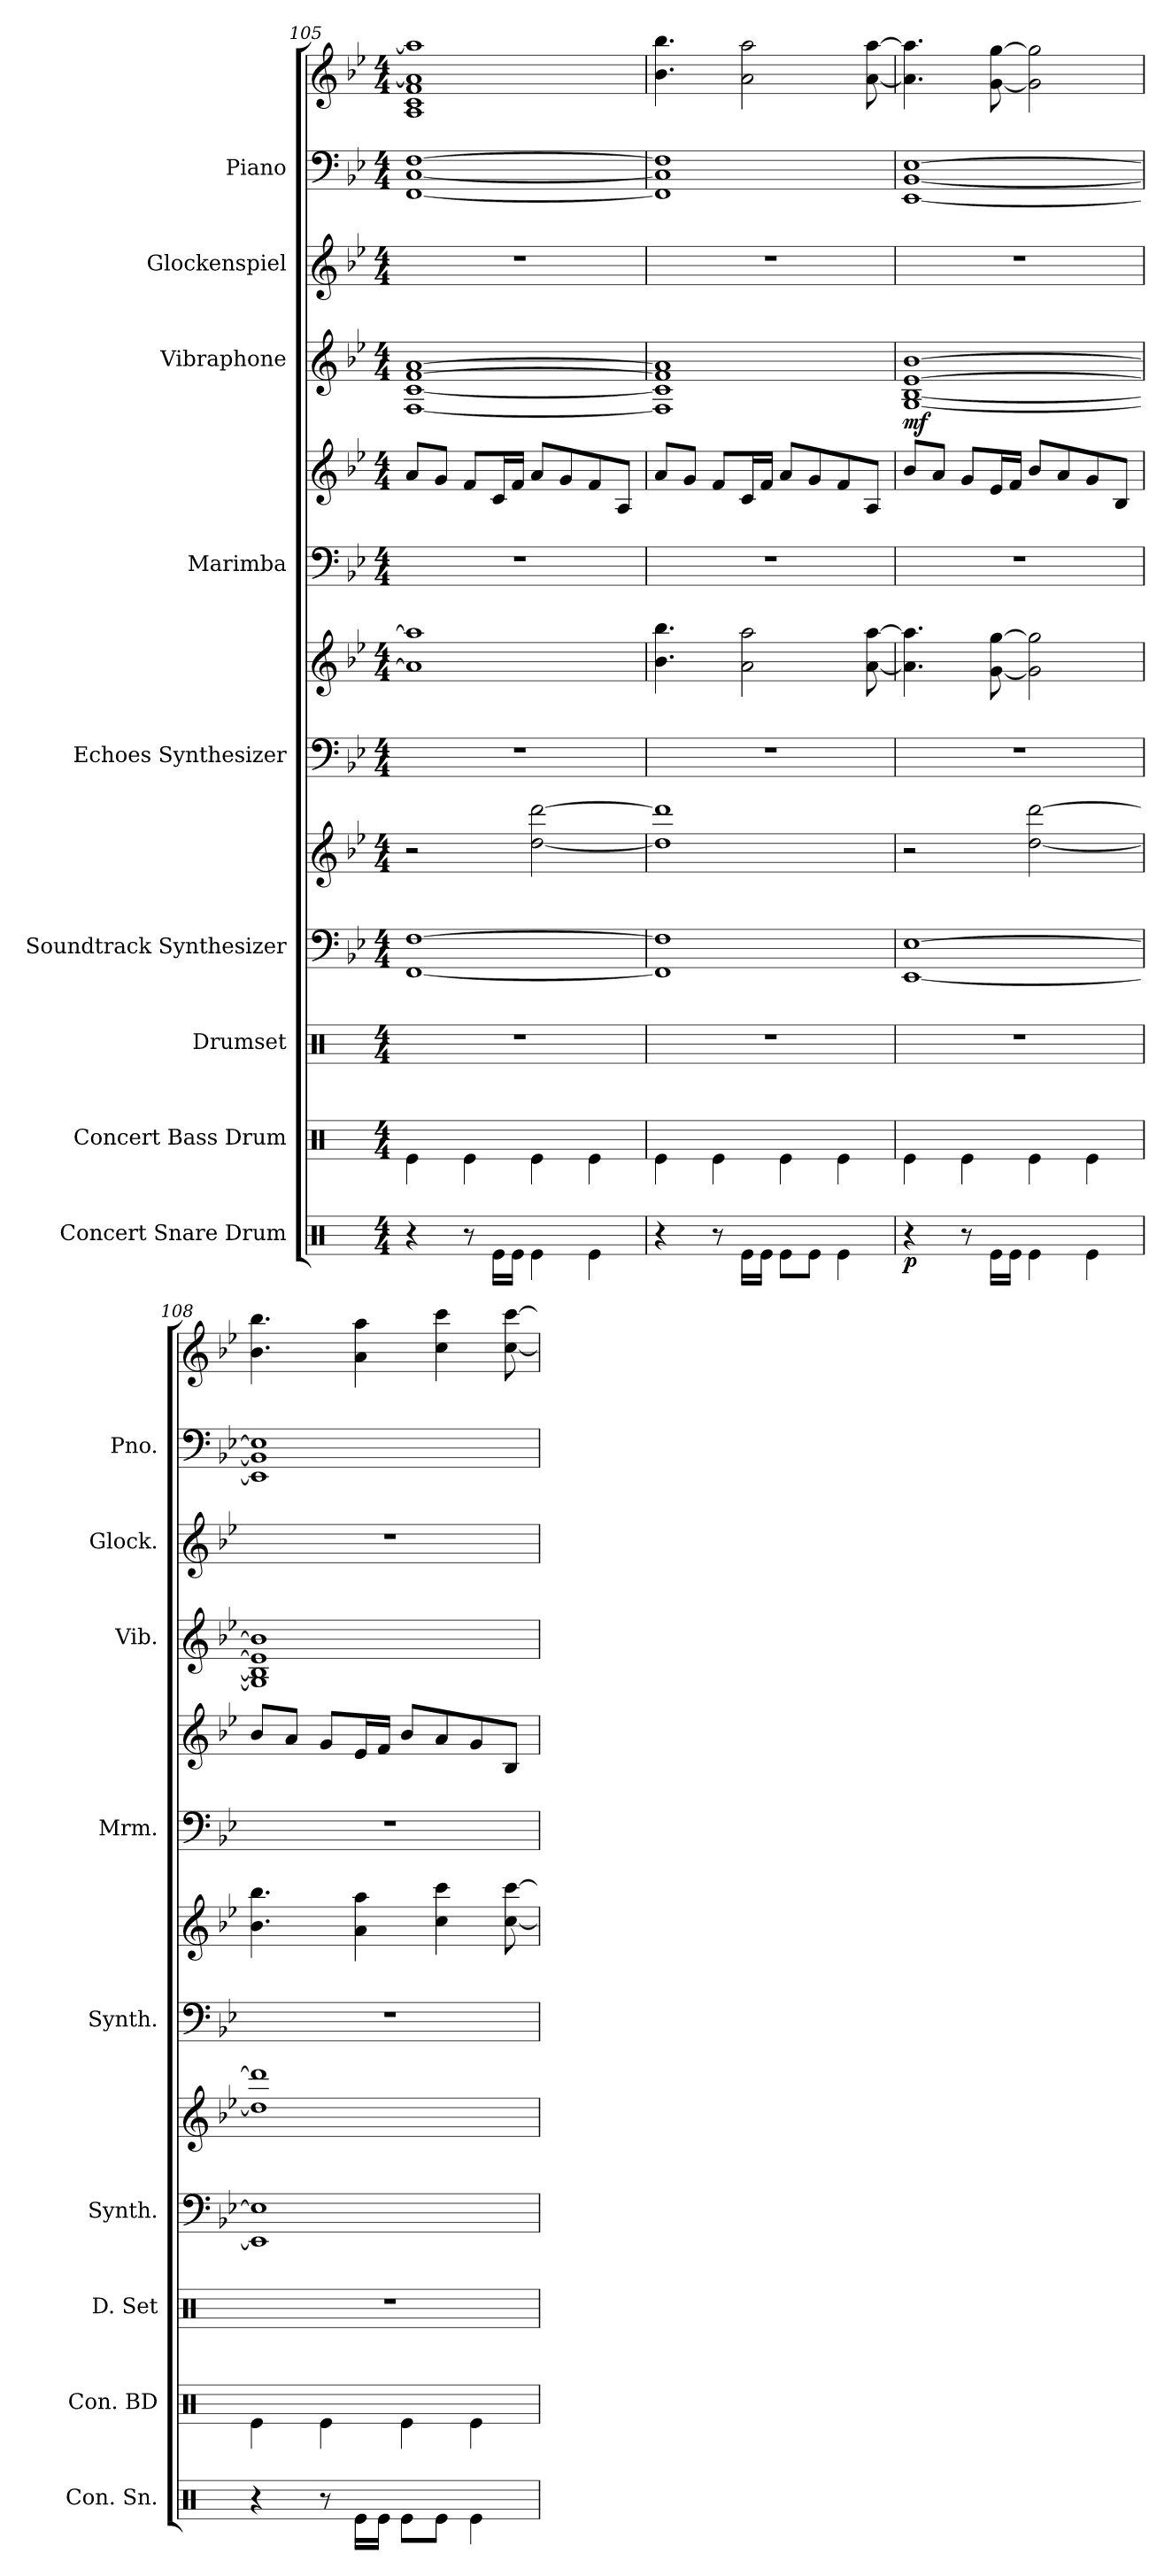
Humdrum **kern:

**kern	**dynam	**kern	**kern	**kern	**kern	**kern	**kern	**kern	**kern	**kern	**dynam	**kern	**kern	**kern
*part9	*part9	*part8	*part7	*part6	*part6	*part5	*part5	*part4	*part4	*part3	*part3	*part2	*part1	*part1
*staff13	*staff13	*staff12	*staff11	*staff10	*staff9	*staff8	*staff7	*staff6	*staff5	*staff4	*staff4	*staff3	*staff2	*staff1
*I"Concert Snare Drum	*	*I"Concert Bass Drum	*I"Drumset	*I"Soundtrack Synthesizer	*	*I"Echoes Synthesizer	*	*I"Marimba	*	*I"Vibraphone	*	*I"Glockenspiel	*I"Piano	*
*I'Con. Sn.	*	*I'Con. BD	*I'D. Set	*I'Synth.	*	*I'Synth.	*	*I'Mrm.	*	*I'Vib.	*	*I'Glock.	*I'Pno.	*
*clefX	*	*clefX	*clefX	*clefF4	*clefG2	*clefF4	*clefG2	*clefF4	*clefG2	*clefG2	*	*clefG2	*clefF4	*clefG2
*	*	*	*	*	*	*	*	*	*	*	*	*ITrd-14c-24	*	*
*k[]	*	*k[]	*k[]	*k[b-e-]	*k[b-e-]	*k[b-e-]	*k[b-e-]	*k[b-e-]	*k[b-e-]	*k[b-e-]	*	*k[b-e-]	*k[b-e-]	*k[b-e-]
*M4/4	*	*M4/4	*M4/4	*M4/4	*M4/4	*M4/4	*M4/4	*M4/4	*M4/4	*M4/4	*	*M4/4	*M4/4	*M4/4
=105	=105	=105	=105	=105	=105	=105	=105	=105	=105	=105	=105	=105	=105	=105
4r	.	4Re\	1r	[1FF [1F	2r	1r	1a] 1aa]	1r	8a/L	[1F [1c [1f [1a	.	1r	[1FF [1C [1F	1A 1c 1f 1a] 1aa]
.	.	.	.	.	.	.	.	.	8g/J	.	.	.	.	.
8r	.	4Re\	.	.	.	.	.	.	8f/L	.	.	.	.	.
16Re\LL	.	.	.	.	.	.	.	.	16c/L	.	.	.	.	.
16Re\JJ	.	.	.	.	.	.	.	.	16f/JJ	.	.	.	.	.
4Re\	.	4Re\	.	.	[2dd\ [2ddd\	.	.	.	8a/L	.	.	.	.	.
.	.	.	.	.	.	.	.	.	8g/	.	.	.	.	.
4Re\	.	4Re\	.	.	.	.	.	.	8f/	.	.	.	.	.
.	.	.	.	.	.	.	.	.	8A/J	.	.	.	.	.
!!LO:PB:g=z
=106	=106	=106	=106	=106	=106	=106	=106	=106	=106	=106	=106	=106	=106	=106
4r	.	4Re\	1r	1FF] 1F]	1dd] 1ddd]	1r	4.b-\ 4.bb-\	1r	8a/L	1F] 1c] 1f] 1a]	.	1r	1FF] 1C] 1F]	4.b-\ 4.bb-\
.	.	.	.	.	.	.	.	.	8g/J	.	.	.	.	.
8r	.	4Re\	.	.	.	.	.	.	8f/L	.	.	.	.	.
16Re\LL	.	.	.	.	.	.	2a\ 2aa\	.	16c/L	.	.	.	.	2a\ 2aa\
16Re\JJ	.	.	.	.	.	.	.	.	16f/JJ	.	.	.	.	.
8Re\L	.	4Re\	.	.	.	.	.	.	8a/L	.	.	.	.	.
8Re\J	.	.	.	.	.	.	.	.	8g/	.	.	.	.	.
4Re\	.	4Re\	.	.	.	.	.	.	8f/	.	.	.	.	.
.	.	.	.	.	.	.	[8a\ [8aa\	.	8A/J	.	.	.	.	[8a\ [8aa\
=107	=107	=107	=107	=107	=107	=107	=107	=107	=107	=107	=107	=107	=107	=107
!	!LO:DY:b	!	!	!	!	!	!	!	!	!	!LO:DY:b	!	!	!
4r	p	4Re\	1r	[1EE- [1E-	2r	1r	4.a\] 4.aa\]	1r	8b-/L	[1G [1B- [1e- [1b-	mf	1r	[1EE- [1BB- [1E-	4.a\] 4.aa\]
.	.	.	.	.	.	.	.	.	8a/J	.	.	.	.	.
8r	.	4Re\	.	.	.	.	.	.	8g/L	.	.	.	.	.
16Re\LL	.	.	.	.	.	.	[8g\ [8gg\	.	16e-/L	.	.	.	.	[8g\ [8gg\
16Re\JJ	.	.	.	.	.	.	.	.	16f/JJ	.	.	.	.	.
4Re\	.	4Re\	.	.	[2dd\ [2ddd\	.	2g\] 2gg\]	.	8b-/L	.	.	.	.	2g\] 2gg\]
.	.	.	.	.	.	.	.	.	8a/	.	.	.	.	.
4Re\	.	4Re\	.	.	.	.	.	.	8g/	.	.	.	.	.
.	.	.	.	.	.	.	.	.	8B-/J	.	.	.	.	.
=108	=108	=108	=108	=108	=108	=108	=108	=108	=108	=108	=108	=108	=108	=108
4r	.	4Re\	1r	1EE-] 1E-]	1dd] 1ddd]	1r	4.b-\ 4.bb-\	1r	8b-/L	1G] 1B-] 1e-] 1b-]	.	1r	1EE-] 1BB-] 1E-]	4.b-\ 4.bb-\
.	.	.	.	.	.	.	.	.	8a/J	.	.	.	.	.
8r	.	4Re\	.	.	.	.	.	.	8g/L	.	.	.	.	.
16Re\LL	.	.	.	.	.	.	4a\ 4aa\	.	16e-/L	.	.	.	.	4a\ 4aa\
16Re\JJ	.	.	.	.	.	.	.	.	16f/JJ	.	.	.	.	.
8Re\L	.	4Re\	.	.	.	.	.	.	8b-/L	.	.	.	.	.
8Re\J	.	.	.	.	.	.	4cc\ 4ccc\	.	8a/	.	.	.	.	4cc\ 4ccc\
4Re\	.	4Re\	.	.	.	.	.	.	8g/	.	.	.	.	.
.	.	.	.	.	.	.	[8cc\ [8ccc\	.	8B-/J	.	.	.	.	[8cc\ [8ccc\
=	=	=	=	=	=	=	=	=	=	=	=	=	=	=
*-	*-	*-	*-	*-	*-	*-	*-	*-	*-	*-	*-	*-	*-	*-
